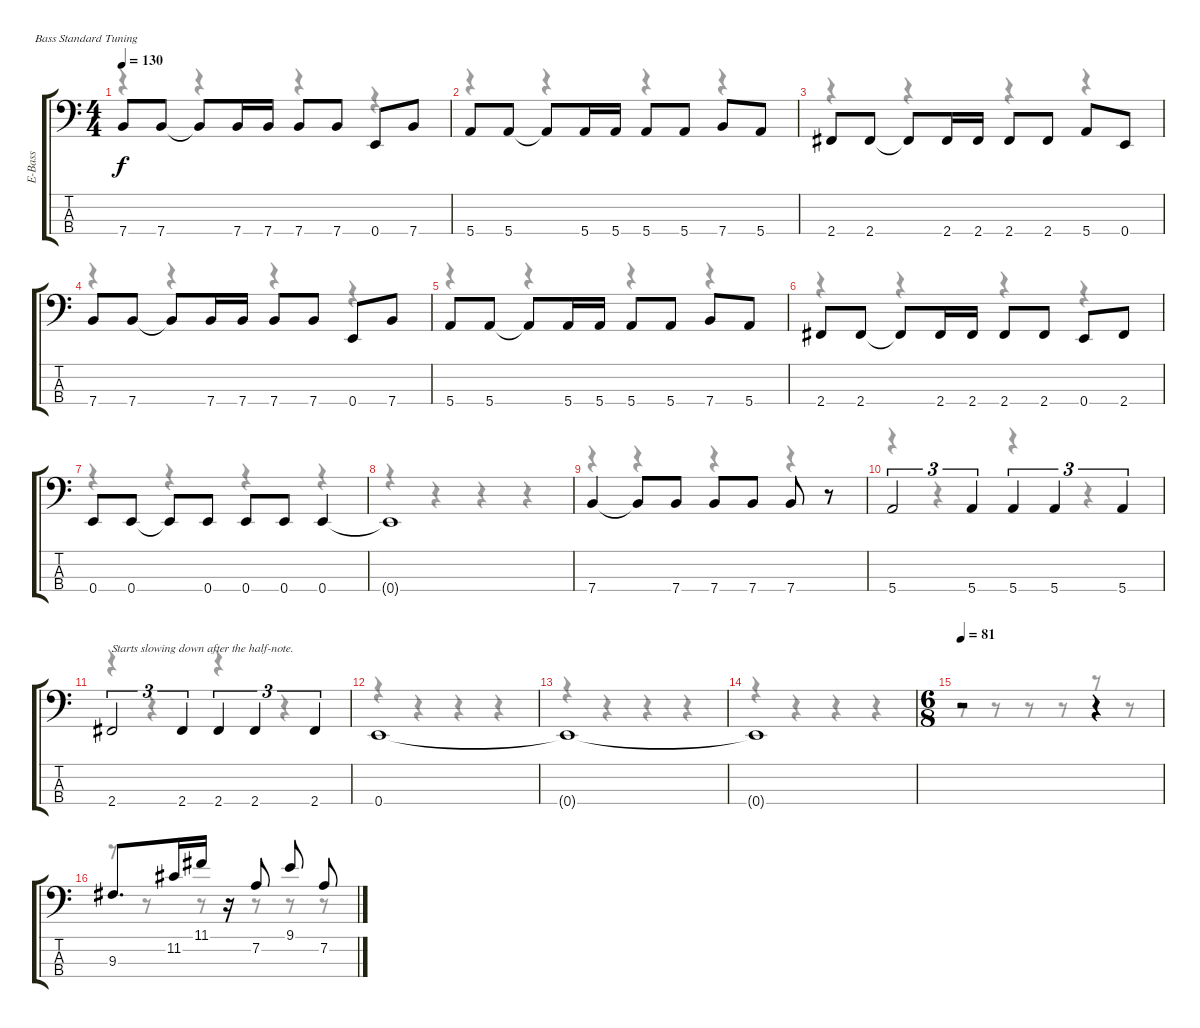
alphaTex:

\bracketExtendMode groupsimilarinstruments
\track ("Cliff Burton" "E-Bass") {instrument electricbassfinger}
\staff {score tabs}
\tuning (G2 D2 A1 E1)
\voice
\ts (4 4)
\tempo 130
\clef f4
\ks c
7.4.8{dy f} 7.4.8 7.4{t}.8 7.4.16 7.4.16 7.4.8 7.4.8 0.4.8 7.4.8 |
5.4.8 5.4.8 5.4{t}.8 5.4.16 5.4.16 5.4.8 5.4.8 7.4.8 5.4.8 |
2.4{acc #}.8 2.4{acc #}.8 2.4{t acc #}.8 2.4{acc #}.16 2.4{acc #}.16 2.4{acc #}.8 2.4{acc #}.8 5.4.8 0.4.8 |
7.4.8 7.4.8 7.4{t}.8 7.4.16 7.4.16 7.4.8 7.4.8 0.4.8 7.4.8 |
5.4.8 5.4.8 5.4{t}.8 5.4.16 5.4.16 5.4.8 5.4.8 7.4.8 5.4.8 |
2.4{acc #}.8 2.4{acc #}.8 2.4{t acc #}.8 2.4{acc #}.16 2.4{acc #}.16 2.4{acc #}.8 2.4{acc #}.8 0.4.8 2.4{acc #}.8 |
0.4.8 0.4.8 0.4{t}.8 0.4.8 0.4.8 0.4.8 0.4.4 |
0.4{t}.1 |
7.4.4 7.4{t}.8 7.4.8 7.4.8 7.4.8 7.4.8 r.8 |
5.4.2{tu (3 2)} 5.4.4{tu (3 2)} 5.4.4{tu (3 2)} 5.4.4{tu (3 2)} 5.4.4{tu (3 2)} |
2.4{acc #}.2{tu (3 2) txt "Starts slowing down after the half-note."} 2.4{acc #}.4{tu (3 2)} 2.4{acc #}.4{tu (3 2)} 2.4{acc #}.4{tu (3 2)} 2.4{acc #}.4{tu (3 2)} |
0.4.1 |
0.4{t}.1 |
0.4{t}.1 |
\ts (6 8)
\beaming (8 3 1 1 1)
\tempo 81
r.2 r.4 |
9.3{acc #}.8{d} 11.2{acc #}.16 11.1{acc #}.16 r.16 7.2.8 9.1.8 7.2.8
\voice
\clef f4
\ottava regular
\simile none
\ks c
r.4{dy mf} r.4 r.4 r.4 |
r.4 r.4 r.4 r.4 |
r.4 r.4 r.4 r.4 |
r.4 r.4 r.4 r.4 |
r.4 r.4 r.4 r.4 |
r.4 r.4 r.4 r.4 |
r.4 r.4 r.4 r.4 |
r.4 r.4 r.4 r.4 |
r.4 r.4 r.4 r.4 |
r.4 r.4 r.4 r.4 |
r.4 r.4 r.4 r.4 |
r.4 r.4 r.4 r.4 |
r.4 r.4 r.4 r.4 |
r.4 r.4 r.4 r.4 |
r.8 r.8 r.8 r.8 r.8 r.8 |
r.8 r.8 r.8 r.8 r.8 r.8
